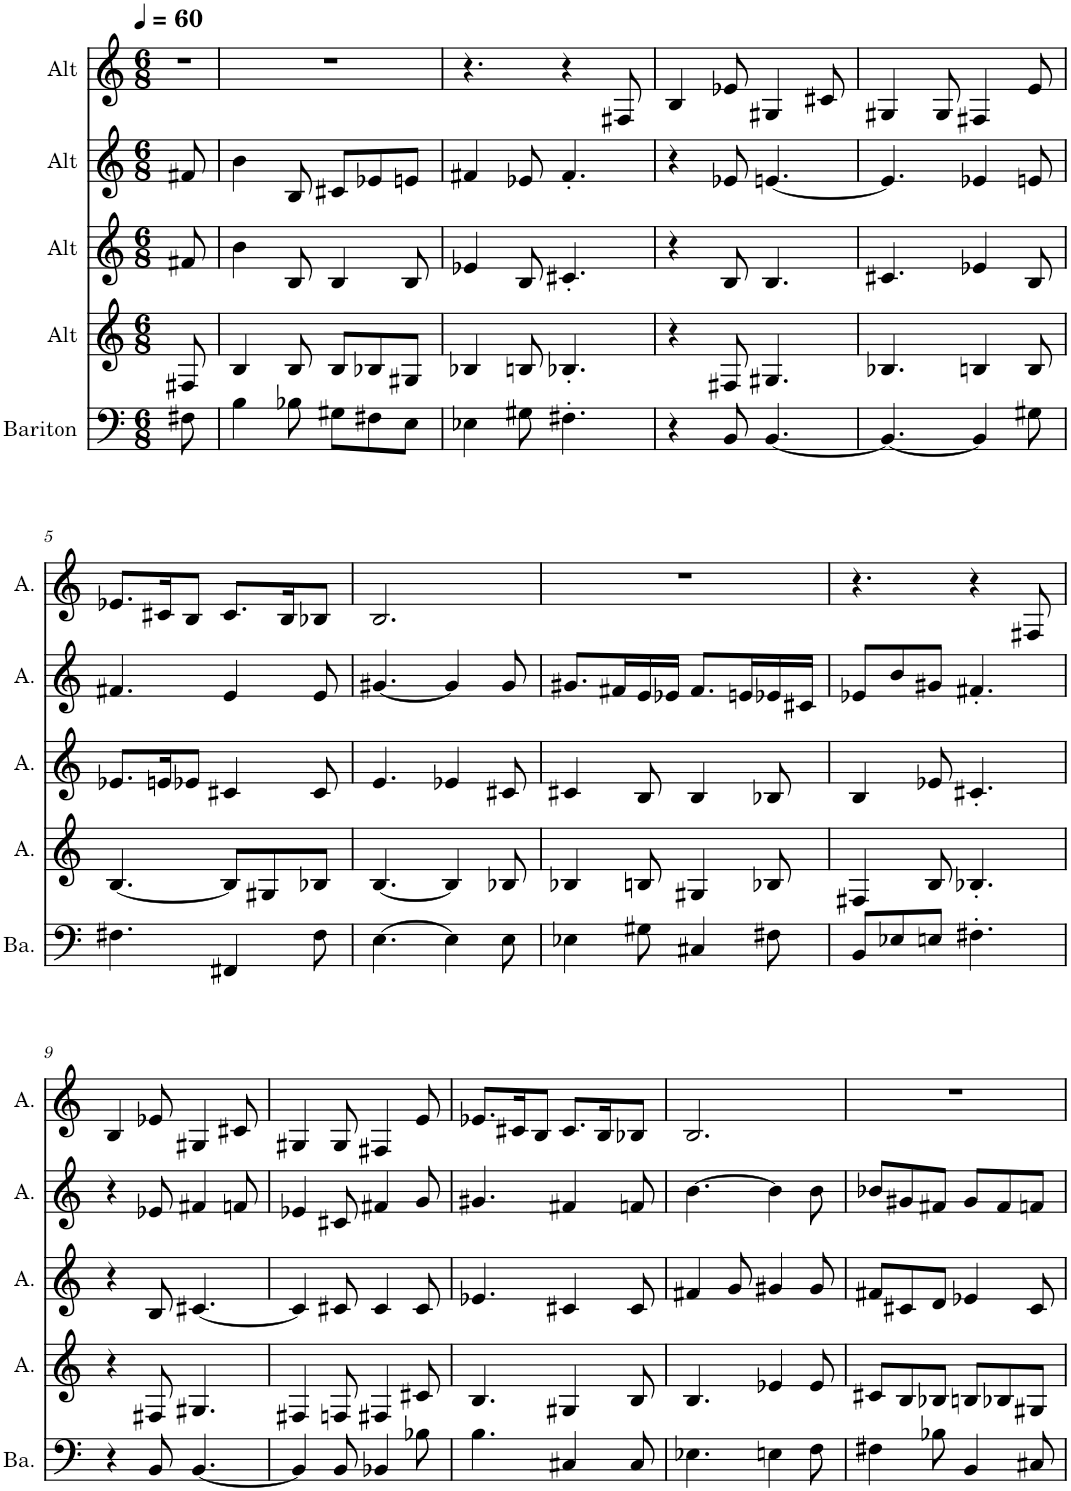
**kern	**kern	**kern	**kern	**kern
*part5	*part4	*part3	*part2	*part1
*staff5	*staff4	*staff3	*staff2	*staff1
*I"Bariton	*I"Alt	*I"Alt	*I"Alt	*I"Alt
*I'Ba.	*I'A.	*I'A.	*I'A.	*I'A.
*clefF4	*clefG2	*clefG2	*clefG2	*clefG2
*k[]	*k[]	*k[]	*k[]	*k[]
*M6/8	*M6/8	*M6/8	*M6/8	*M6/8
*MM60	*MM60	*MM60	*MM60	*MM60
=	=	=	=	=
8F#X\	8F#X/	8f#X/	8f#X/	2.r
2ryy	2ryy	2ryy	2ryy	.
8ryy	8ryy	8ryy	8ryy	.
=1	=1	=1	=1	=1
4B\	4B/	4b\	4b\	2.r
8B-X\	8B/	8B/	8B/	.
8G#X\L	8B/L	4B/	8c#X/L	.
8F#X\	8B-X/	.	8e-X/	.
8E\J	8G#X/J	8B/	8en/J	.
=2	=2	=2	=2	=2
4E-X\	4B-X/	4e-X/	4f#X/	4.r
8G#X\	8Bn/	8B/	8e-X/	.
4.F#X'\	4.B-X'/	4.c#X'/	4.f#'/	4r
.	.	.	.	8F#X/
=3	=3	=3	=3	=3
4r	4r	4r	4r	4B/
8BB/	8F#X/	8B/	8e-X/	8e-X/
[4.BB/	4.G#X/	4.B/	[4.en/	4G#X/
.	.	.	.	8c#X/
=4	=4	=4	=4	=4
4.BB/_	4.B-X/	4.c#X/	4.e/]	4G#X/
.	.	.	.	8G#/
4BB/]	4Bn/	4e-X/	4e-X/	4F#X/
8G#X\	8B/	8B/	8en/	8e/
!!LO:LB:g=z
=5	=5	=5	=5	=5
4.F#X\	[4.B/	8.e-X/L	4.f#X/	8.e-X/L
.	.	16en/K	.	16c#X/K
.	.	8e-X/J	.	8B/J
4FF#X/	8B/L]	4c#X/	4e/	8.c#/L
.	8G#X/	.	.	.
.	.	.	.	16B/K
8F#\	8B-X/J	8c#/	8e/	8B-X/J
=6	=6	=6	=6	=6
[4.E\	[4.B/	4.e/	[4.g#X/	2.B/
4E\]	4B/]	4e-X/	4g#/]	.
8E\	8B-X/	8c#X/	8g#/	.
=7	=7	=7	=7	=7
4E-X\	4B-X/	4c#X/	8.g#X/L	2.r
.	.	.	16f#X/L	.
8G#X\	8Bn/	8B/	16e/	.
.	.	.	16e-X/JJ	.
4C#X/	4G#X/	4B/	8.f#/L	.
.	.	.	16en/L	.
8F#X\	8B-X/	8B-X/	16e-X/	.
.	.	.	16c#X/JJ	.
=8	=8	=8	=8	=8
8BB/L	4F#X/	4B/	8e-X/L	4.r
8E-X/	.	.	8b/	.
8En/J	8B/	8e-X/	8g#X/J	.
4.F#X'\	4.B-X'/	4.c#X'/	4.f#X'/	4r
.	.	.	.	8F#X/
!!LO:LB:g=z
=9	=9	=9	=9	=9
4r	4r	4r	4r	4B/
8BB/	8F#X/	8B/	8e-X/	8e-X/
[4.BB/	4.G#X/	[4.c#X/	4f#X/	4G#X/
.	.	.	8fn/	8c#X/
=10	=10	=10	=10	=10
4BB/]	4F#X/	4c#/]	4e-X/	4G#X/
8BB/	8Fn/	8c#X/	8c#X/	8G#/
4BB-X/	4F#X/	4c#/	4f#X/	4F#X/
8B-X\	8c#X/	8c#/	8g/	8e/
=11	=11	=11	=11	=11
4.B\	4.B/	4.e-X/	4.g#X/	8.e-X/L
.	.	.	.	16c#X/K
.	.	.	.	8B/J
4C#X/	4G#X/	4c#X/	4f#X/	8.c#/L
.	.	.	.	16B/K
8C#/	8B/	8c#/	8fn/	8B-X/J
=12	=12	=12	=12	=12
4.E-X\	4.B/	4f#X/	[4.b\	2.B/
.	.	8g/	.	.
4En\	4e-X/	4g#X/	4b\]	.
8F\	8e-/	8g#/	8b\	.
=13	=13	=13	=13	=13
4F#X\	8c#X/L	8f#X/L	8b-X/L	2.r
.	8B/	8c#X/	8g#X/	.
8B-X\	8B-X/J	8d/J	8f#X/J	.
4BB/	8Bn/L	4e-X/	8g#/L	.
.	8B-X/	.	8f#/	.
8C#X/	8G#X/J	8c#/	8fn/J	.
=	=	=	=	=
*-	*-	*-	*-	*-
